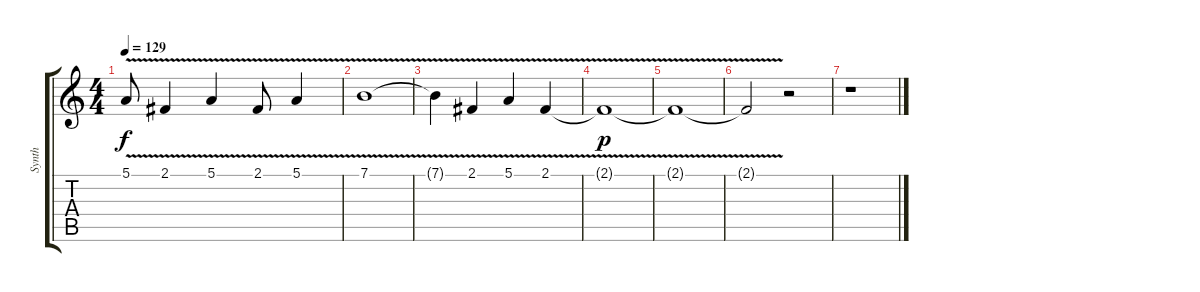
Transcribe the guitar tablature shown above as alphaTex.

\track ("Synth" "Synth") {instrument synthvoice}
\staff {score tabs}
\tuning (E4 B3 G3 D3 A2 E2) {hide}
\ts (4 4)
\tempo 129
\clef g2
\ks c
5.1{v}.8{dy f} 2.1{v}.4 5.1{v}.4 2.1{v}.8 5.1{v}.4 |
7.1{v}.1 |
7.1{v t}.4 2.1{v}.4 5.1{v}.4 2.1{v}.4 |
2.1{v t}.1{dy p} |
2.1{v t}.1 |
2.1{v t}.2 r.2 |
r.1
